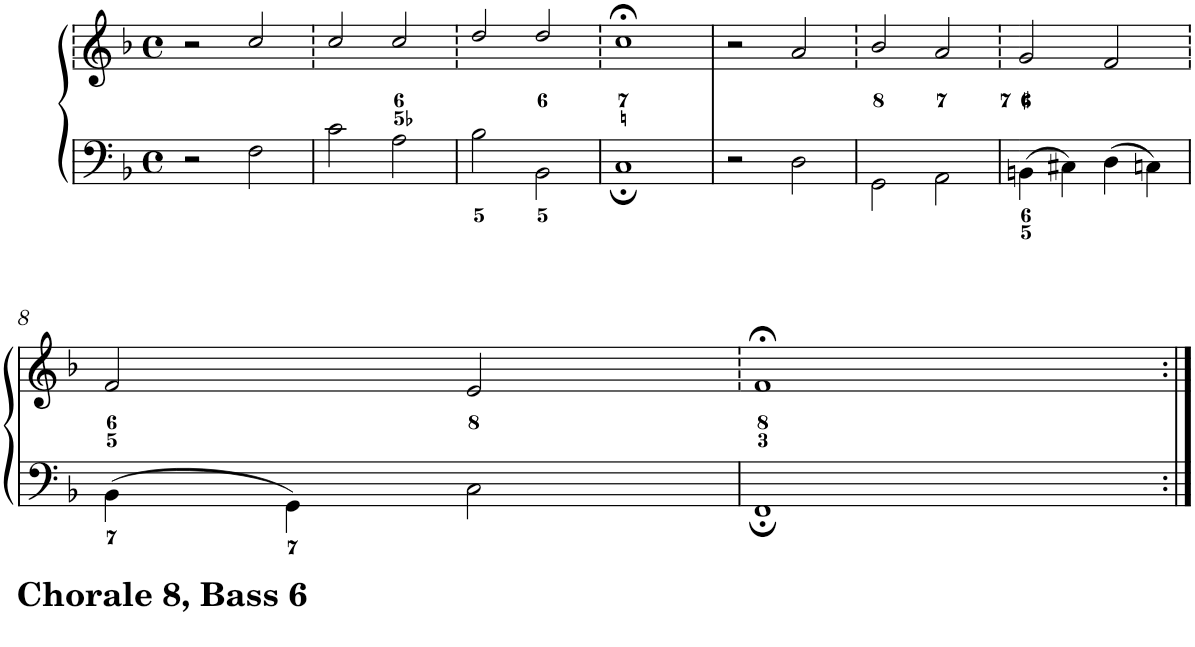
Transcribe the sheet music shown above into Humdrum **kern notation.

**kern	**kern
*part1	*part1
*staff2	*staff1
*I"Piano	*
*I'Pno.	*
*clefF4	*clefG2
*k[b-]	*k[b-]
*F:	*F:
*M4/4	*M4/4
*met(c)	*met(c)
=1	=1
2r	2r
2F\	2cc/
=2	=2
2c\	2cc/
2A\	2cc/
=3	=3
2B-\	2dd/
2BB-\	2dd/
=4	=4
1C;	1cc;<
=5	=5
2r	2r
2D\	2a/
=6	=6
2GG\	2b-/
2AA\	2a/
=7	=7
4BBn\	2g/
4C#X\	.
4D\	2f/
4Cn\	.
!!LO:LB:g=z
=8	=8
4BB-\	2f/
4GG\	.
2C\	2e/
=9	=9
1FF;	1f;<
=:|!	=:|!
*-	*-
